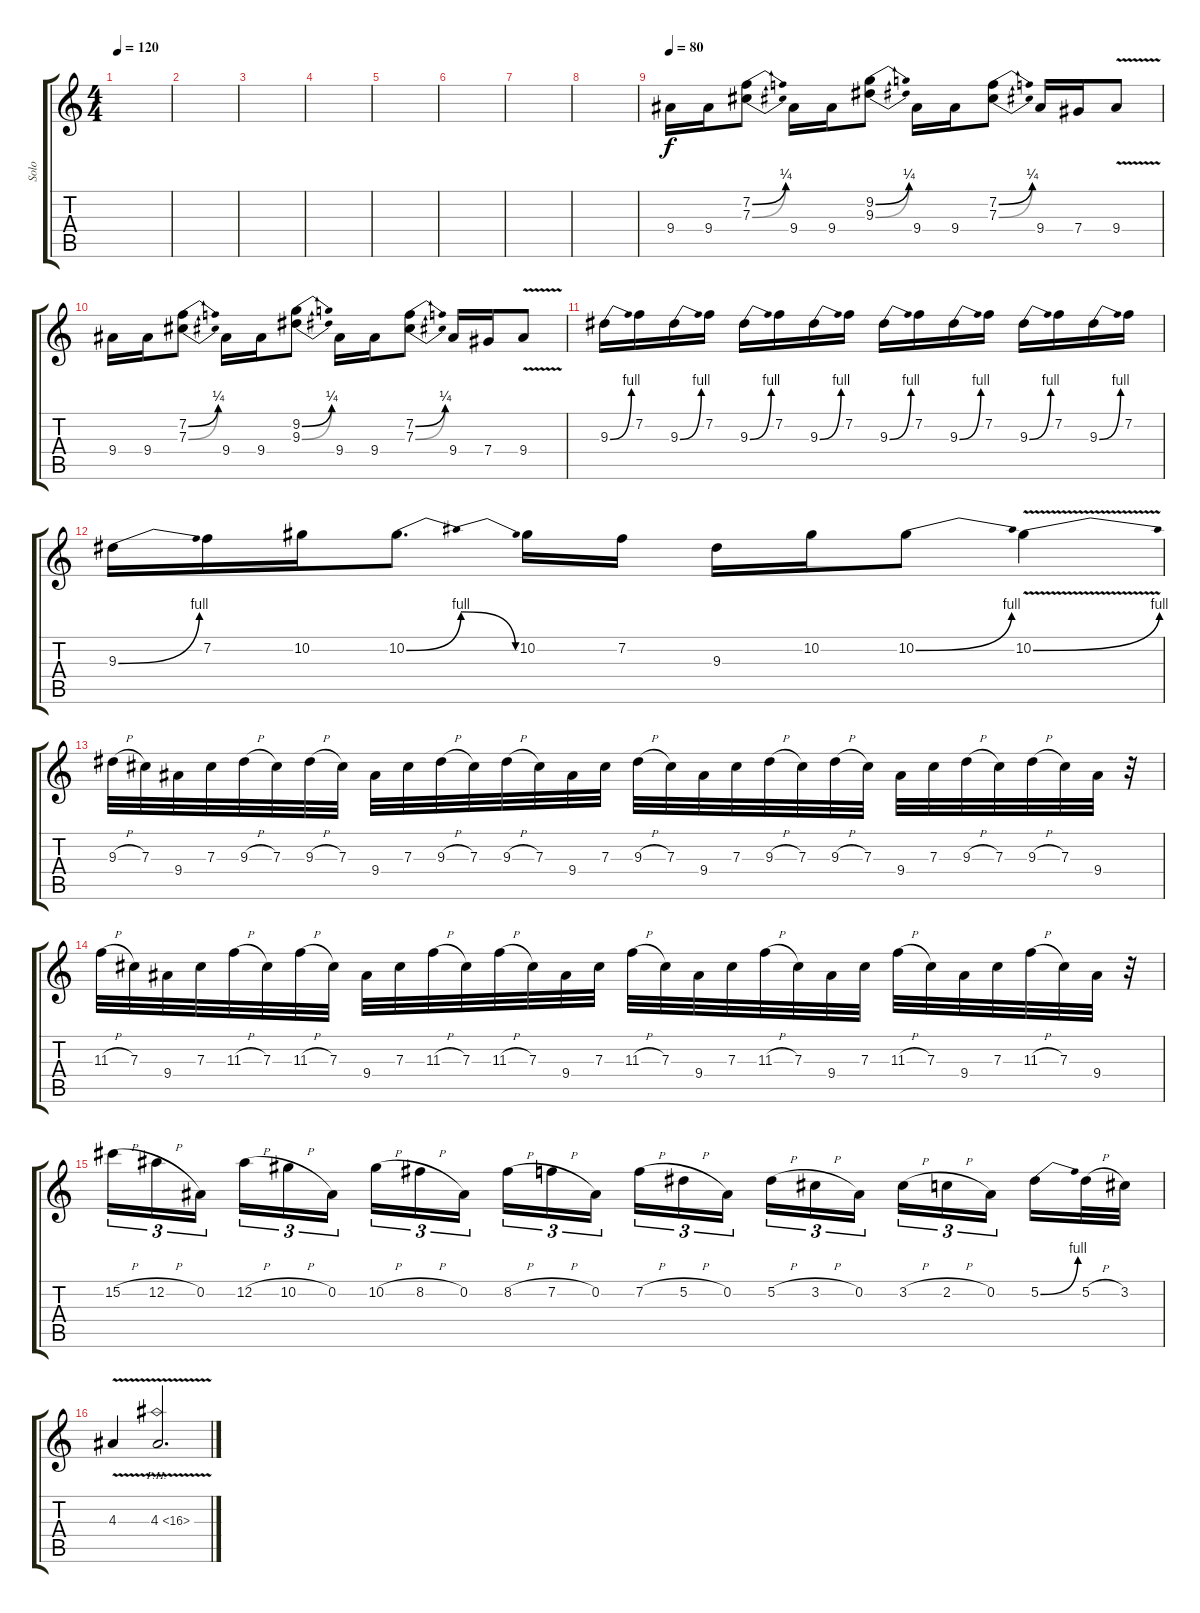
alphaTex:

\track ("Solo" "Solo") {instrument distortionguitar}
\staff {score tabs}
\tuning (Eb4 Bb3 Gb3 Db3 Ab2 Eb2) {hide}
\ts (4 4)
\tempo 120
\clef g2
\ks c
|
|
|
|
|
|
|
|
\tempo 80
9.4.16{volume 16} 9.4.16 (7.2{be (bend 0 0 60 1)} 7.3{be (bend 0 0 60 1)}).8 9.4.16 9.4.16 (9.2{be (bend 0 0 60 1)} 9.3{be (bend 0 0 60 1)}).8 9.4.16 9.4.16 (7.2{be (bend 0 0 60 1)} 7.3{be (bend 0 0 60 1)}).8 9.4.16 7.4.16 9.4{v}.8 |
9.4.16 9.4.16 (7.2{be (bend 0 0 60 1)} 7.3{be (bend 0 0 60 1)}).8 9.4.16 9.4.16 (9.2{be (bend 0 0 60 1)} 9.3{be (bend 0 0 60 1)}).8 9.4.16 9.4.16 (7.2{be (bend 0 0 60 1)} 7.3{be (bend 0 0 60 1)}).8 9.4.16 7.4.16 9.4{v}.8 |
9.3{be (bend 0 0 60 4)}.16 7.2.16 9.3{be (bend 0 0 60 4)}.16 7.2.16 9.3{be (bend 0 0 60 4)}.16 7.2.16 9.3{be (bend 0 0 60 4)}.16 7.2.16 9.3{be (bend 0 0 60 4)}.16 7.2.16 9.3{be (bend 0 0 60 4)}.16 7.2.16 9.3{be (bend 0 0 60 4)}.16 7.2.16 9.3{be (bend 0 0 60 4)}.16 7.2.16 |
9.3{be (bend 0 0 60 4)}.16 7.2.16 10.2.16 10.2{be (bendrelease 0 0 30 4 45 4 60 0)}.8{d} 10.2.16 7.2.16 9.3.16 10.2.16 10.2{be (bend 0 0 60 4)}.8 10.2{be (bend 0 0 60 4) v}.4 |
9.3{h}.32 7.3.32 9.4.32 7.3.32 9.3{h}.32 7.3.32 9.3{h}.32 7.3.32 9.4.32 7.3.32 9.3{h}.32 7.3.32 9.3{h}.32 7.3.32 9.4.32 7.3.32 9.3{h}.32 7.3.32 9.4.32 7.3.32 9.3{h}.32 7.3.32 9.3{h}.32 7.3.32 9.4.32 7.3.32 9.3{h}.32 7.3.32 9.3{h}.32 7.3.32 9.4.32 r.32 |
11.3{h}.32 7.3.32 9.4.32 7.3.32 11.3{h}.32 7.3.32 11.3{h}.32 7.3.32 9.4.32 7.3.32 11.3{h}.32 7.3.32 11.3{h}.32 7.3.32 9.4.32 7.3.32 11.3{h}.32 7.3.32 9.4.32 7.3.32 11.3{h}.32 7.3.32 9.4.32 7.3.32 11.3{h}.32 7.3.32 9.4.32 7.3.32 11.3{h}.32 7.3.32 9.4.32 r.32 |
15.2{h}.16{tu (3 2)} 12.2{h}.16{tu (3 2)} 0.2.16{tu (3 2) beam splitsecondary} 12.2{h}.16{tu (3 2)} 10.2{h}.16{tu (3 2)} 0.2.16{tu (3 2)} 10.2{h}.16{tu (3 2)} 8.2{h}.16{tu (3 2)} 0.2.16{tu (3 2) beam splitsecondary} 8.2{h}.16{tu (3 2)} 7.2{h}.16{tu (3 2)} 0.2.16{tu (3 2)} 7.2{h}.16{tu (3 2)} 5.2{h}.16{tu (3 2)} 0.2.16{tu (3 2) beam splitsecondary} 5.2{h}.16{tu (3 2)} 3.2{h}.16{tu (3 2)} 0.2.16{tu (3 2)} 3.2{h}.16{tu (3 2)} 2.2{h}.16{tu (3 2)} 0.2.16{tu (3 2) beam splitsecondary} 5.2{be (bend 0 0 60 4)}.16 5.2{h}.32 3.2.32 |
4.3{v}.4 4.3{ph 12 v}.2{d}
